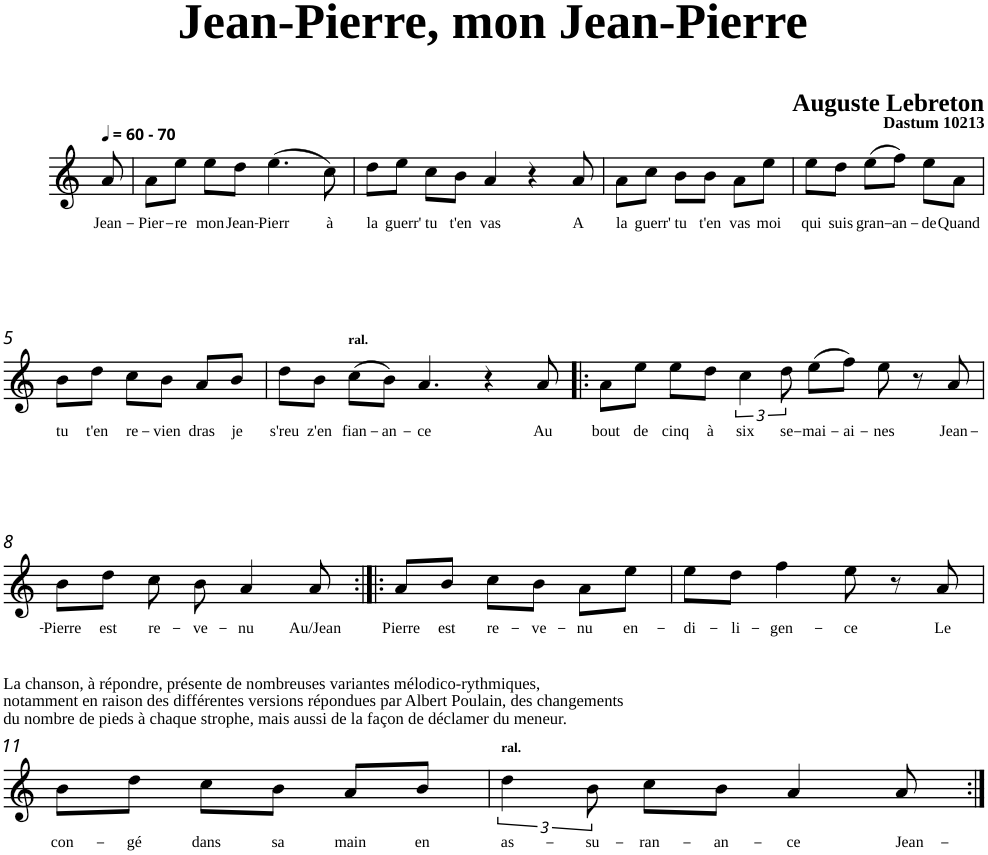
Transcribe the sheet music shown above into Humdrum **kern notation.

**kern	**text
*part1	*part1
*staff1	*staff1
*clefG2	*
*k[]	*
=	=
!LO:TX:a:B:t=- 70	!
!	!LO:LY:b
8a/	Jean-
=1	=1
!	!LO:LY:b
8a\L	-Pier-
!	!LO:LY:b
8ee\J	-re
!	!LO:LY:b
8ee\L	mon
!	!LO:LY:b
8dd\J	Jean-
!	!LO:LY:b
(>4.ee\	-Pierr
!	!LO:LY:b
8cc\)	à
=2	=2
!	!LO:LY:b
8dd\L	la
!	!LO:LY:b
8ee\J	guerr'
!	!LO:LY:b
8cc\L	tu
!	!LO:LY:b
8b\J	t'en
!	!LO:LY:b
4a/	vas
4r	.
!	!LO:LY:b
8a/	A
=3	=3
!	!LO:LY:b
8a\L	la
!	!LO:LY:b
8cc\J	guerr'
!	!LO:LY:b
8b\L	tu
!	!LO:LY:b
8b\J	t'en
!	!LO:LY:b
8a\L	vas
!	!LO:LY:b
8ee\J	moi
=4	=4
!	!LO:LY:b
8ee\L	qui
!	!LO:LY:b
8dd\J	suis
!	!LO:LY:b
(>8ee\L	gran-
!	!LO:LY:b
8ff\J)	-an-
!	!LO:LY:b
8ee\L	-de
!	!LO:LY:b
8a\J	Quand
!!LO:LB:g=z
=5	=5
!	!LO:LY:b
8b\L	tu
!	!LO:LY:b
8dd\J	t'en
!	!LO:LY:b
8cc\L	re-
!	!LO:LY:b
8b\J	-vien
!	!LO:LY:b
8a/L	dras
!	!LO:LY:b
8b/J	je
=6	=6
!	!LO:LY:b
8dd\L	s'reu
!	!LO:LY:b
8b\J	z'en
!LO:TX:a:B:t=ral.	!
!	!LO:LY:b
(>8cc\L	fian-
!	!LO:LY:b
8b\J)	-an-
!	!LO:LY:b
4.a/	-ce
8r	.
8ryy	.
!	!LO:LY:b
8a/	Au
=7!|:	=7!|:
!	!LO:LY:b
8a\L	bout
8r	.
!	!LO:LY:b
8ee\J	de
!	!LO:LY:b
8ee\L	cinq
!	!LO:LY:b
8dd\J	à
!	!LO:LY:b
6cc\	six
!	!LO:LY:b
12dd\	se-
!	!LO:LY:b
(>8ee\L	-mai-
!	!LO:LY:b
8ff\J)	-ai-
!	!LO:LY:b
8ee\	-nes
8r	.
!	!LO:LY:b
8a/	Jean-
!!LO:LB:g=z
=8	=8
!	!LO:LY:b
8b\L	-Pierre
!	!LO:LY:b
8dd\J	est
!	!LO:LY:b
8cc\	re-
!	!LO:LY:b
8b\	-ve-
!	!LO:LY:b
4a/	-nu
!	!LO:LY:b
8a/	Au/Jean
=9:|!|:	=9:|!|:
!	!LO:LY:b
8a/L	Pierre
!	!LO:LY:b
8b/J	est
!	!LO:LY:b
8cc\L	re-
!	!LO:LY:b
8b\J	-ve-
!	!LO:LY:b
8a\L	-nu
!	!LO:LY:b
8ee\J	en-
=10	=10
!	!LO:LY:b
8ee\L	-di-
!	!LO:LY:b
8dd\J	-li-
!	!LO:LY:b
4ff\	-gen-
!	!LO:LY:b
8ee\	-ce
8r	.
!	!LO:LY:b
8a/	Le
!!LO:LB:g=z
=11	=11
!	!LO:LY:b
8b\L	con-
!	!LO:LY:b
8dd\J	-gé
!	!LO:LY:b
8cc\L	dans
!	!LO:LY:b
8b\J	sa
!	!LO:LY:b
8a/L	main
!	!LO:LY:b
8b/J	en
=12	=12
!LO:TX:a:B:t=ral.	!
!	!LO:LY:b
6dd\	as-
!	!LO:LY:b
12b\	-su-
!	!LO:LY:b
8cc\L	-ran-
!	!LO:LY:b
8b\J	-an-
!	!LO:LY:b
4a/	-ce
!	!LO:LY:b
8a/	Jean-
=:|!	=:|!
*-	*-
